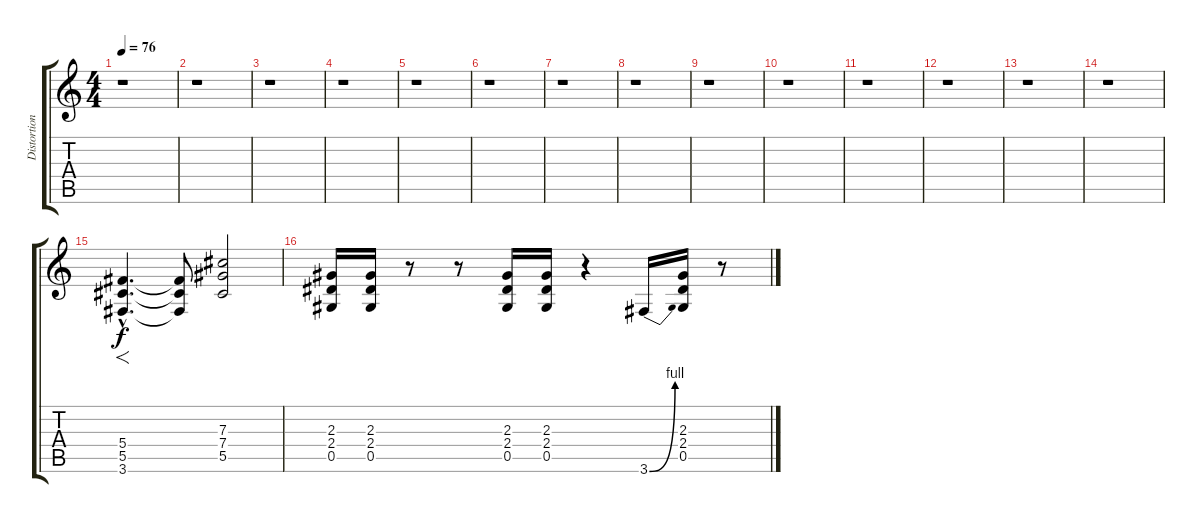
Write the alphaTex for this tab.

\track ("Distortion Guitar" "Distortion") {instrument distortionguitar}
\staff {score tabs}
\tuning (Eb4 Bb3 Gb3 Db3 Ab2 Eb2) {hide}
\ts (4 4)
\tempo 76
\clef g2
\ks c
r.1{dy f instrument distortionguitar} |
r.1 |
r.1 |
r.1 |
r.1 |
r.1 |
r.1 |
r.1 |
r.1 |
r.1 |
r.1 |
r.1 |
r.1 |
r.1 |
(5.4{hac} 5.5{hac} 3.6{hac}).4{f d} (5.4{t} 5.5{t} 3.6{t}).8 (7.3 7.4 5.5).2 |
(2.3 2.4 0.5).16 (2.3 2.4 0.5).16 r.8 r.8 (2.3 2.4 0.5).16 (2.3 2.4 0.5).16 r.4 3.6{be (bend 0 0 60 4)}.16 (2.3 2.4 0.5).16 r.8
